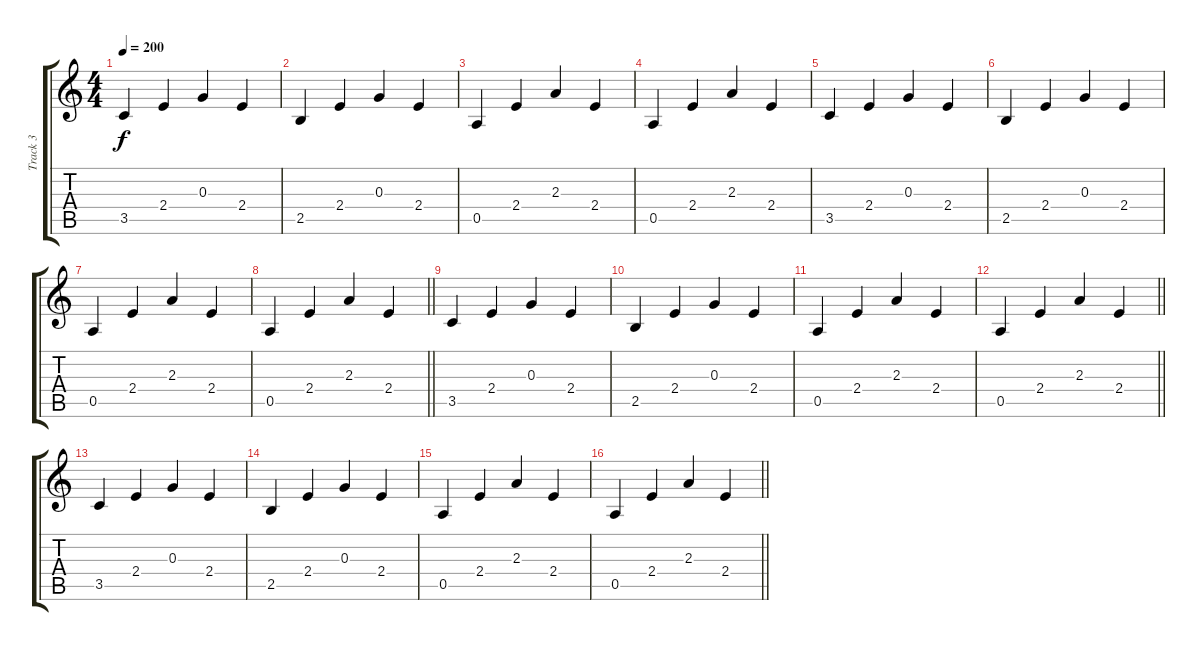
\track ("Track 3" "Track 3") {instrument electricguitarclean}
\staff {score tabs}
\tuning (E4 B3 G3 D3 A2 E2) {hide}
\ts (4 4)
\tempo 200
\clef g2
\ks c
3.5.4{dy f} 2.4.4 0.3.4 2.4.4 |
2.5.4 2.4.4 0.3.4 2.4.4 |
0.5.4 2.4.4 2.3.4 2.4.4 |
0.5.4 2.4.4 2.3.4 2.4.4 |
3.5.4 2.4.4 0.3.4 2.4.4 |
2.5.4 2.4.4 0.3.4 2.4.4 |
0.5.4 2.4.4 2.3.4 2.4.4 |
\barLineRight lightlight
0.5.4 2.4.4 2.3.4 2.4.4 |
3.5.4 2.4.4 0.3.4 2.4.4 |
2.5.4 2.4.4 0.3.4 2.4.4 |
0.5.4 2.4.4 2.3.4 2.4.4 |
\barLineRight lightlight
0.5.4 2.4.4 2.3.4 2.4.4 |
3.5.4 2.4.4 0.3.4 2.4.4 |
2.5.4 2.4.4 0.3.4 2.4.4 |
0.5.4 2.4.4 2.3.4 2.4.4 |
\barLineRight lightlight
0.5.4 2.4.4 2.3.4 2.4.4
